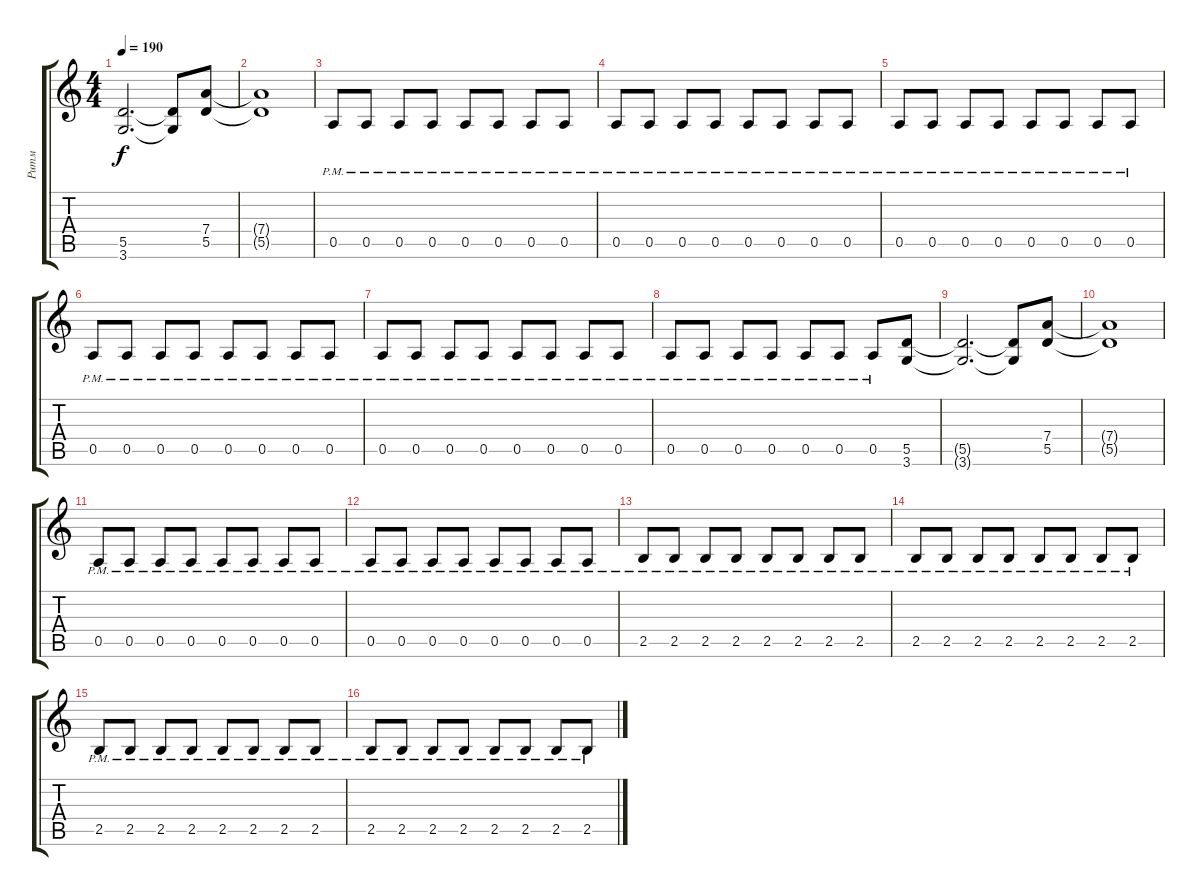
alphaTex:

\track ("Ритм" "Ритм") {instrument distortionguitar}
\staff {score tabs}
\tuning (E4 B3 G3 D3 A2 E2) {hide}
\ts (4 4)
\tempo 190
\clef g2
\ks c
(5.5{t} 3.6{t}).2{d dy f} (5.5{t} 3.6{t}).8 (7.4 5.5).8 |
(7.4{t} 5.5{t}).1 |
0.5{pm}.8 0.5{pm}.8 0.5{pm}.8 0.5{pm}.8 0.5{pm}.8 0.5{pm}.8 0.5{pm}.8 0.5{pm}.8 |
0.5{pm}.8 0.5{pm}.8 0.5{pm}.8 0.5{pm}.8 0.5{pm}.8 0.5{pm}.8 0.5{pm}.8 0.5{pm}.8 |
0.5{pm}.8 0.5{pm}.8 0.5{pm}.8 0.5{pm}.8 0.5{pm}.8 0.5{pm}.8 0.5{pm}.8 0.5{pm}.8 |
0.5{pm}.8 0.5{pm}.8 0.5{pm}.8 0.5{pm}.8 0.5{pm}.8 0.5{pm}.8 0.5{pm}.8 0.5{pm}.8 |
0.5{pm}.8 0.5{pm}.8 0.5{pm}.8 0.5{pm}.8 0.5{pm}.8 0.5{pm}.8 0.5{pm}.8 0.5{pm}.8 |
0.5{pm}.8 0.5{pm}.8 0.5{pm}.8 0.5{pm}.8 0.5{pm}.8 0.5{pm}.8 0.5{pm}.8 (5.5 3.6).8 |
(5.5{t} 3.6{t}).2{d} (5.5{t} 3.6{t}).8 (7.4 5.5).8 |
(7.4{t} 5.5{t}).1 |
0.5{pm}.8 0.5{pm}.8 0.5{pm}.8 0.5{pm}.8 0.5{pm}.8 0.5{pm}.8 0.5{pm}.8 0.5{pm}.8 |
0.5{pm}.8 0.5{pm}.8 0.5{pm}.8 0.5{pm}.8 0.5{pm}.8 0.5{pm}.8 0.5{pm}.8 0.5{pm}.8 |
2.5{pm}.8 2.5{pm}.8 2.5{pm}.8 2.5{pm}.8 2.5{pm}.8 2.5{pm}.8 2.5{pm}.8 2.5{pm}.8 |
2.5{pm}.8 2.5{pm}.8 2.5{pm}.8 2.5{pm}.8 2.5{pm}.8 2.5{pm}.8 2.5{pm}.8 2.5{pm}.8 |
2.5{pm}.8 2.5{pm}.8 2.5{pm}.8 2.5{pm}.8 2.5{pm}.8 2.5{pm}.8 2.5{pm}.8 2.5{pm}.8 |
2.5{pm}.8 2.5{pm}.8 2.5{pm}.8 2.5{pm}.8 2.5{pm}.8 2.5{pm}.8 2.5{pm}.8 2.5{pm}.8
